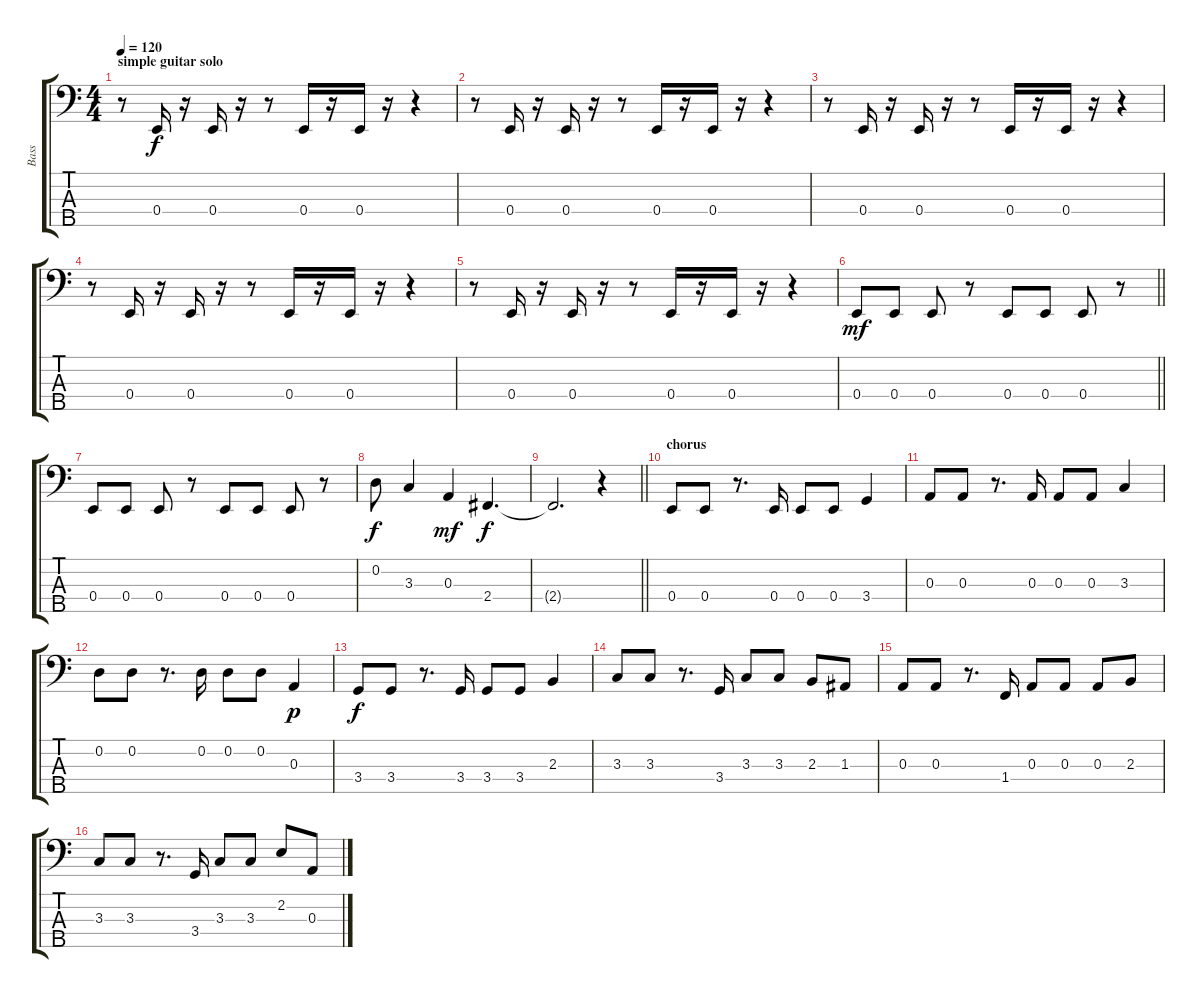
\track ("Bass" "Bass") {instrument electricbassfinger}
\staff {score tabs}
\tuning (G2 D2 A1 E1 B0) {hide}
\ts (4 4)
\section ("" "simple guitar solo")
\tempo 120
\clef f4
\ks c
r.8{dy f} 0.4.16 r.16 0.4.16 r.16 r.8 0.4.16 r.16 0.4.16 r.16 r.4 |
r.8 0.4.16 r.16 0.4.16 r.16 r.8 0.4.16 r.16 0.4.16 r.16 r.4 |
r.8 0.4.16 r.16 0.4.16 r.16 r.8 0.4.16 r.16 0.4.16 r.16 r.4 |
r.8 0.4.16 r.16 0.4.16 r.16 r.8 0.4.16 r.16 0.4.16 r.16 r.4 |
r.8 0.4.16 r.16 0.4.16 r.16 r.8 0.4.16 r.16 0.4.16 r.16 r.4 |
\barLineRight lightlight
0.4.8{dy mf} 0.4.8 0.4.8 r.8 0.4.8 0.4.8 0.4.8 r.8 |
0.4.8 0.4.8 0.4.8 r.8 0.4.8 0.4.8 0.4.8 r.8 |
0.2.8{dy f} 3.3.4 0.3.4{dy mf} 2.4.4{d dy f} |
\barLineRight lightlight
2.4{t}.2{d} r.4 |
\section ("" "chorus")
0.4.8 0.4.8 r.8{d} 0.4.16 0.4.8 0.4.8 3.4.4 |
0.3.8 0.3.8 r.8{d} 0.3.16 0.3.8 0.3.8 3.3.4 |
0.2.8 0.2.8 r.8{d} 0.2.16 0.2.8 0.2.8 0.3.4{dy p} |
3.4.8{dy f} 3.4.8 r.8{d} 3.4.16 3.4.8 3.4.8 2.3.4 |
3.3.8 3.3.8 r.8{d} 3.4.16 3.3.8 3.3.8 2.3.8 1.3.8 |
0.3.8 0.3.8 r.8{d} 1.4.16 0.3.8 0.3.8 0.3.8 2.3.8 |
3.3.8 3.3.8 r.8{d} 3.4.16 3.3.8 3.3.8 2.2.8 0.3.8
